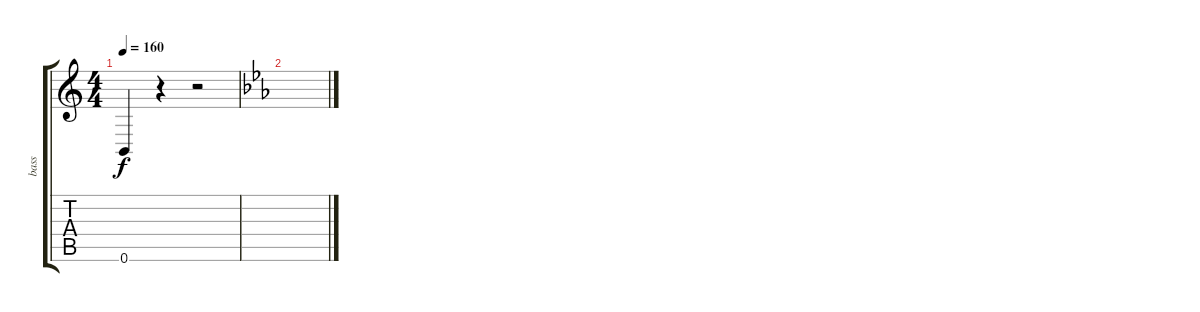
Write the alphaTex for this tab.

\track ("bass" "bass") {instrument electricbassfinger}
\staff {score tabs}
\tuning (Db4 Ab3 E3 B2 Gb2 B1) {hide}
\ts (4 4)
\tempo 160
\clef g2
\ks c
0.6.4{dy f} r.4 r.2 |
\ks cminor
